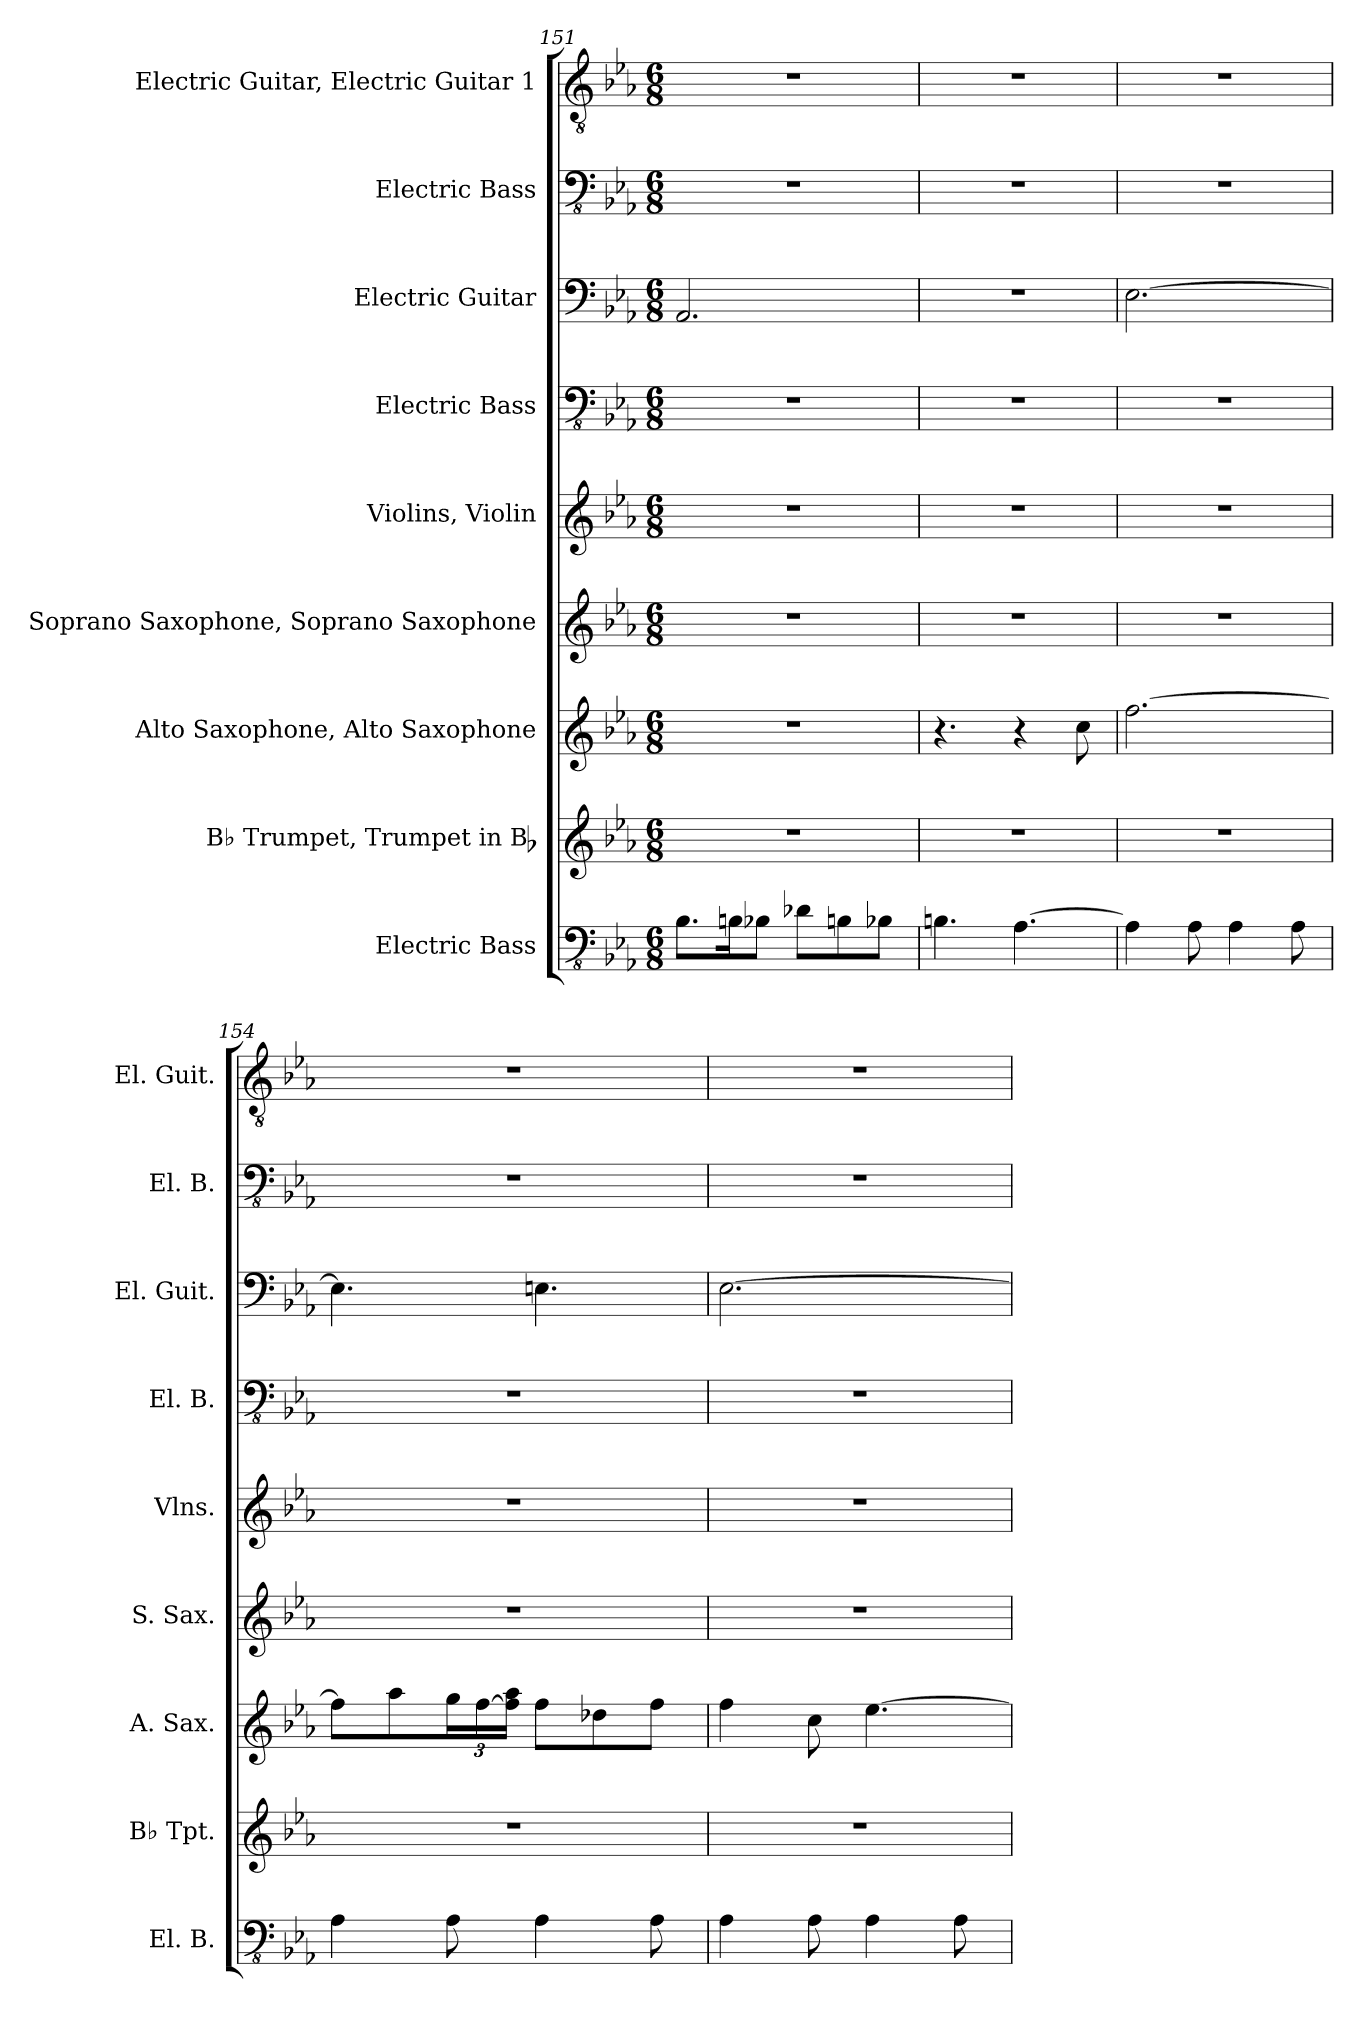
**kern	**kern	**kern	**kern	**kern	**kern	**kern	**kern	**kern
*part9	*part8	*part7	*part6	*part5	*part4	*part3	*part2	*part1
*staff9	*staff8	*staff7	*staff6	*staff5	*staff4	*staff3	*staff2	*staff1
*I"Electric Bass	*I"B♭ Trumpet, Trumpet in Bb	*I"Alto Saxophone, Alto Saxophone	*I"Soprano Saxophone, Soprano Saxophone	*I"Violins, Violin	*I"Electric Bass	*I"Electric Guitar	*I"Electric Bass	*I"Electric Guitar, Electric Guitar 1
*I'El. B.	*I'B♭ Tpt.	*I'A. Sax.	*I'S. Sax.	*I'Vlns.	*I'El. B.	*I'El. Guit.	*I'El. B.	*I'El. Guit.
!!LO:PB:g=z
*clefFv4	*clefG2	*clefG2	*clefG2	*clefG2	*clefFv4	*clefF4	*clefFv4	*clefGv2
*	*ITrd1c2	*ITrd5c9	*ITrd1c2	*	*	*	*	*
*k[b-e-a-]	*k[b-e-a-d-g-]	*k[b-e-a-d-g-c-]	*k[b-e-a-d-g-]	*k[b-e-a-]	*k[b-e-a-]	*k[b-e-a-]	*k[b-e-a-]	*k[b-e-a-]
*M6/8	*M6/8	*M6/8	*M6/8	*M6/8	*M6/8	*M6/8	*M6/8	*M6/8
=151	=151	=151	=151	=151	=151	=151	=151	=151
8.BB-\L	2.r	2.r	2.r	2.r	2.r	2.AA-/	2.r	2.r
16BBn\K	.	.	.	.	.	.	.	.
8BB-X\J	.	.	.	.	.	.	.	.
8D-X\L	.	.	.	.	.	.	.	.
8BBn\	.	.	.	.	.	.	.	.
8BB-X\J	.	.	.	.	.	.	.	.
=152	=152	=152	=152	=152	=152	=152	=152	=152
4.BBn\	2.r	4.r	2.r	2.r	2.r	2.r	2.r	2.r
[4.AA-\	.	4r	.	.	.	.	.	.
.	.	8e-\	.	.	.	.	.	.
=153	=153	=153	=153	=153	=153	=153	=153	=153
4AA-\]	2.r	[2.a-\	2.r	2.r	2.r	[2.E-\	2.r	2.r
8AA-\	.	.	.	.	.	.	.	.
4AA-\	.	.	.	.	.	.	.	.
8AA-\	.	.	.	.	.	.	.	.
=154	=154	=154	=154	=154	=154	=154	=154	=154
4AA-\	2.r	8a-\L]	2.r	2.r	2.r	4.E-\]	2.r	2.r
.	.	8cc-\	.	.	.	.	.	.
*	*	*Xbrackettup	*	*	*	*	*	*
8AA-\	.	24b-\L	.	.	.	.	.	.
.	.	[24a-\	.	.	.	.	.	.
.	.	24a-\] 24cc-\JJ	.	.	.	.	.	.
4AA-\	.	8a-\L	.	.	.	4.En\	.	.
.	.	8f-X\	.	.	.	.	.	.
8AA-\	.	8a-\J	.	.	.	.	.	.
=155	=155	=155	=155	=155	=155	=155	=155	=155
4AA-\	2.r	4a-\	2.r	2.r	2.r	[2.E-\	2.r	2.r
8AA-\	.	8e-\	.	.	.	.	.	.
4AA-\	.	[4.g-\	.	.	.	.	.	.
8AA-\	.	.	.	.	.	.	.	.
=	=	=	=	=	=	=	=	=
*-	*-	*-	*-	*-	*-	*-	*-	*-
